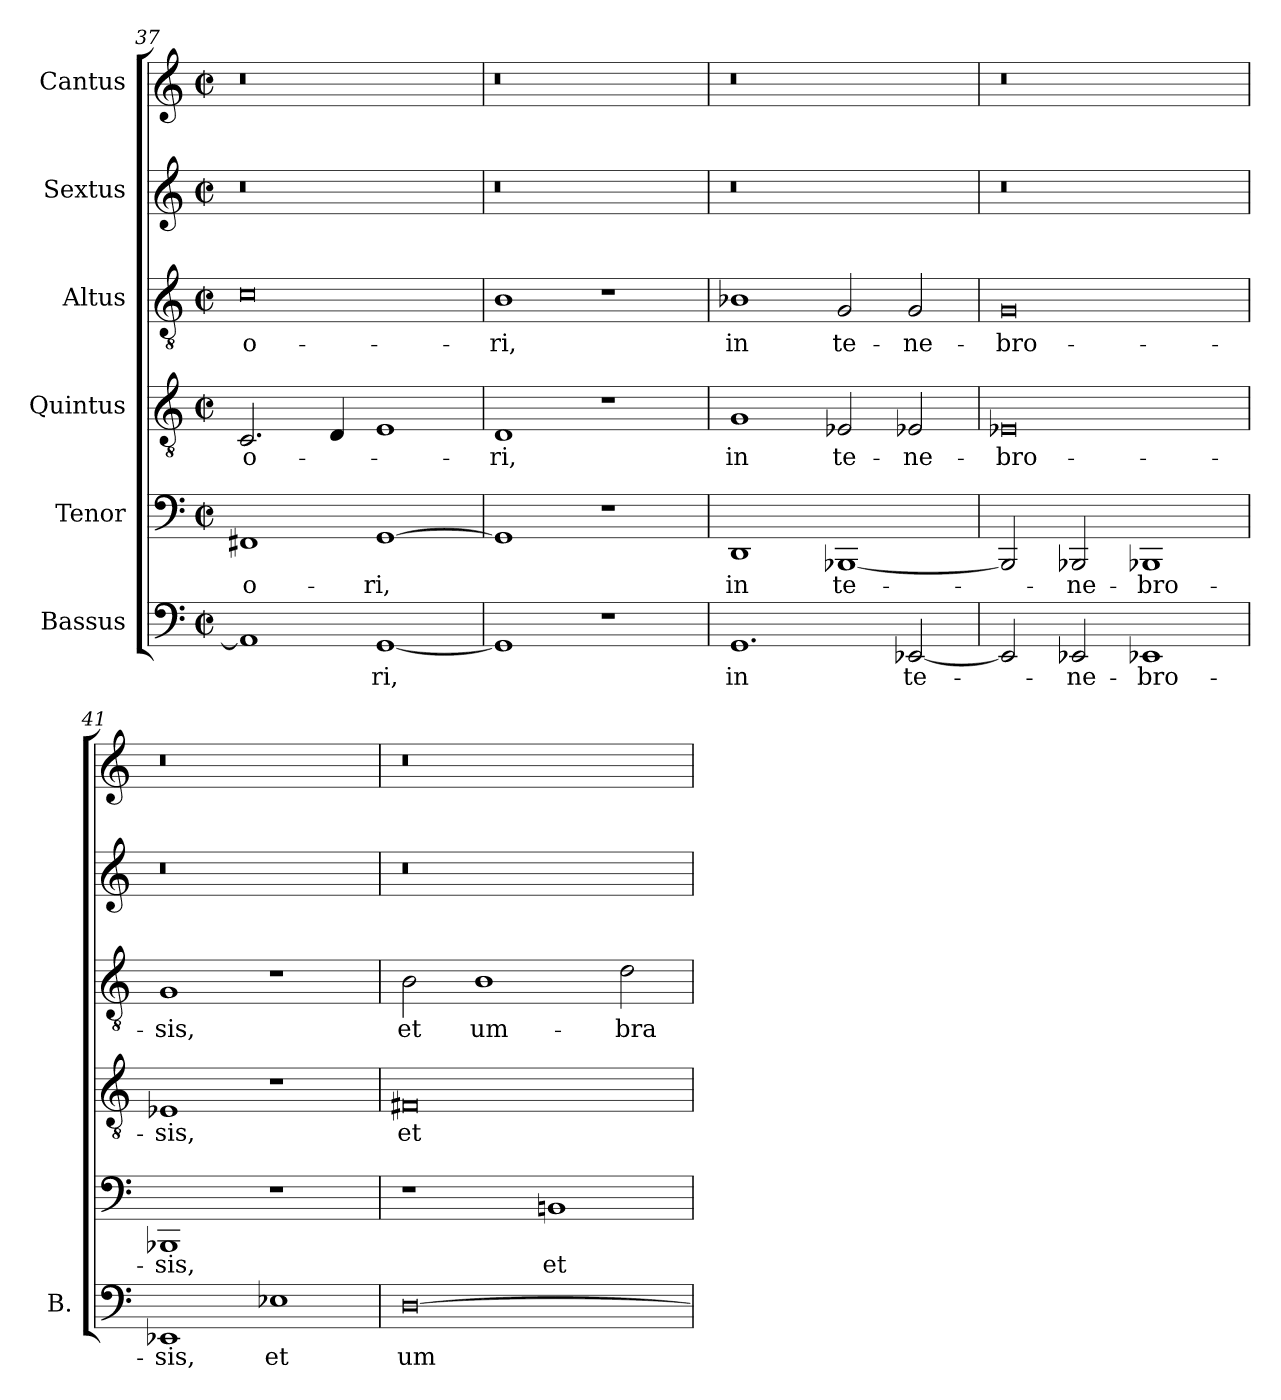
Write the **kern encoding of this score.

**kern	**text	**kern	**text	**kern	**text	**kern	**text	**kern	**kern
*part6	*part6	*part5	*part5	*part4	*part4	*part3	*part3	*part2	*part1
*staff6	*staff6	*staff5	*staff5	*staff4	*staff4	*staff3	*staff3	*staff2	*staff1
*I"Bassus	*	*I"Tenor	*	*I"Quintus	*	*I"Altus	*	*I"Sextus	*I"Cantus
*I'B.	*	*	*	*	*	*	*	*	*
*clefF4	*	*clefF4	*	*clefGv2	*	*clefGv2	*	*clefG2	*clefG2
*k[]	*	*k[]	*	*k[]	*	*k[]	*	*k[]	*k[]
*C:	*	*C:	*	*C:	*	*C:	*	*C:	*C:
*M2/2	*	*M2/2	*	*M2/2	*	*M2/2	*	*M2/2	*M2/2
*met(c|)	*	*met(c|)	*	*met(c|)	*	*met(c|)	*	*met(c|)	*met(c|)
=37	=37	=37	=37	=37	=37	=37	=37	=37	=37
!	!	!	!	!	!	!	!	!LO:N:vis=0	!LO:N:vis=0
1AA/]	.	1FF#X\	-o-	2.C/	-o-	0c\	-o-	1r	1r
.	.	.	.	4D/	.	.	.	.	.
[1GG/	-ri,	[1GG\	-ri,	1E/	.	.	.	1ryy	1ryy
=38	=38	=38	=38	=38	=38	=38	=38	=38	=38
!	!	!	!	!	!	!	!	!LO:N:vis=0	!LO:N:vis=0
1GG/]	.	1GG\]	.	1D/	-ri,	1B\	-ri,	1r	1r
1r	.	1r	.	1r	.	1r	.	1ryy	1ryy
=39	=39	=39	=39	=39	=39	=39	=39	=39	=39
!	!	!	!	!	!	!	!	!LO:N:vis=0	!LO:N:vis=0
1.GG/	in	1DD\	in	1G/	in	1B-X\	in	1r	1r
.	.	[1BBB-X/	te-	2E-X/	te-	2G/	te-	1ryy	1ryy
[2EE-X/	te-	.	.	2E-X/	-ne-	2G/	-ne-	.	.
=40	=40	=40	=40	=40	=40	=40	=40	=40	=40
!	!	!	!	!	!	!	!	!LO:N:vis=0	!LO:N:vis=0
2EE-/]	.	2BBB-/]	.	0E-X/	-bro-	0G/	-bro-	1r	1r
2EE-X/	-ne-	2BBB-X/	-ne-	.	.	.	.	.	.
1EE-X/	-bro-	1BBB-X/	-bro-	.	.	.	.	1ryy	1ryy
=41	=41	=41	=41	=41	=41	=41	=41	=41	=41
!	!	!	!	!	!	!	!	!LO:N:vis=0	!LO:N:vis=0
1EE-X/	-sis,	1BBB-X/	-sis,	1E-X/	-sis,	1G/	-sis,	1r	1r
1E-X\	et	1r	.	1r	.	1r	.	1ryy	1ryy
=42	=42	=42	=42	=42	=42	=42	=42	=42	=42
!	!	!	!	!	!	!	!	!LO:N:vis=0	!LO:N:vis=0
[0D\	um-	1r	.	0F#X/	et	2B\	et	1r	1r
.	.	.	.	.	.	1B\	um-	.	.
.	.	1BBn\	et	.	.	.	.	1ryy	1ryy
.	.	.	.	.	.	2d\	-bra	.	.
=	=	=	=	=	=	=	=	=	=
*-	*-	*-	*-	*-	*-	*-	*-	*-	*-
